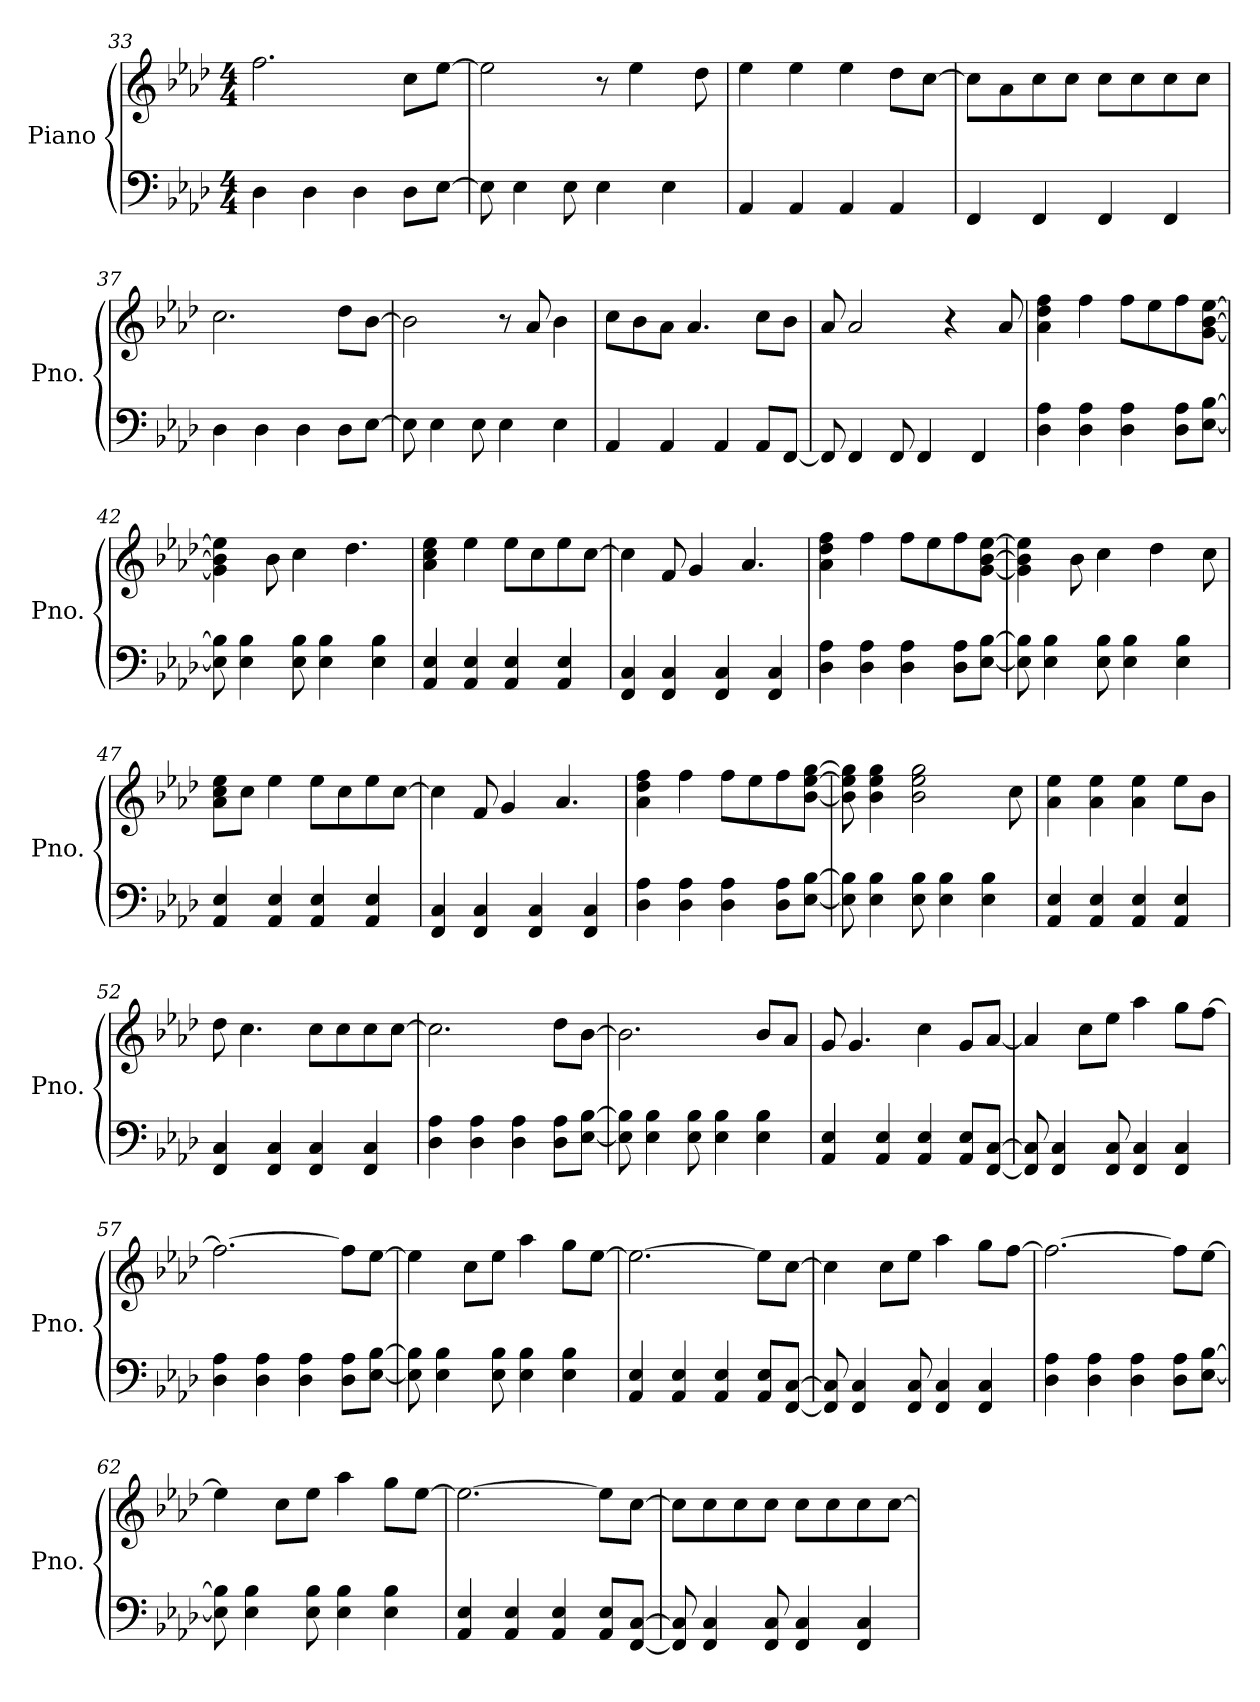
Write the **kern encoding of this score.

**kern	**kern
*part1	*part1
*staff2	*staff1
*I"Piano	*
*I'Pno.	*
*clefF4	*clefG2
*k[b-e-a-d-]	*k[b-e-a-d-]
*M4/4	*M4/4
=33	=33
4D-\	2.ff\
4D-\	.
4D-\	.
8D-\L	8cc\L
[8E-\J	[8ee-\J
=34	=34
8E-\]	2ee-\]
4E-\	.
8E-\	.
4E-\	8r
.	4ee-\
4E-\	.
.	8dd-\
=35	=35
4AA-/	4ee-\
4AA-/	4ee-\
4AA-/	4ee-\
4AA-/	8dd-\L
.	[8cc\J
!!LO:PB:g=z
=36	=36
4FF/	8cc\L]
.	8a-\
4FF/	8cc\
.	8cc\J
4FF/	8cc\L
.	8cc\
4FF/	8cc\
.	8cc\J
=37	=37
4D-\	2.cc\
4D-\	.
4D-\	.
8D-\L	8dd-\L
[8E-\J	[8b-\J
=38	=38
8E-\]	2b-\]
4E-\	.
8E-\	.
4E-\	8r
.	8a-/
4E-\	4b-\
=39	=39
4AA-/	8cc\L
.	8b-\
4AA-/	8a-\J
.	4.a-/
4AA-/	.
8AA-/L	8cc\L
[8FF/J	8b-\J
=40	=40
8FF/]	8a-/
4FF/	2a-/
8FF/	.
4FF/	.
.	4r
4FF/	.
.	8a-/
=41	=41
4D-\ 4A-\	4a-\ 4dd-\ 4ff\
4D-\ 4A-\	4ff\
4D-\ 4A-\	8ff\L
.	8ee-\
8D-\ 8A-\L	8ff\
[8E-\ [8B-\J	[8g\ [8b-\ [8ee-\J
!!LO:LB:g=z
=42	=42
8E-\] 8B-\]	4g\] 4b-\] 4ee-\]
4E-\ 4B-\	.
.	8b-\
8E-\ 8B-\	4cc\
4E-\ 4B-\	.
.	4.dd-\
4E-\ 4B-\	.
=43	=43
4AA-/ 4E-/	4a-\ 4cc\ 4ee-\
4AA-/ 4E-/	4ee-\
4AA-/ 4E-/	8ee-\L
.	8cc\
4AA-/ 4E-/	8ee-\
.	[8cc\J
=44	=44
4FF/ 4C/	4cc\]
4FF/ 4C/	8f/
.	4g/
4FF/ 4C/	.
.	4.a-/
4FF/ 4C/	.
=45	=45
4D-\ 4A-\	4a-\ 4dd-\ 4ff\
4D-\ 4A-\	4ff\
4D-\ 4A-\	8ff\L
.	8ee-\
8D-\ 8A-\L	8ff\
[8E-\ [8B-\J	[8g\ [8b-\ [8ee-\J
=46	=46
8E-\] 8B-\]	4g\] 4b-\] 4ee-\]
4E-\ 4B-\	.
.	8b-\
8E-\ 8B-\	4cc\
4E-\ 4B-\	.
.	4dd-\
4E-\ 4B-\	.
.	8cc\
=47	=47
4AA-/ 4E-/	8a-\ 8cc\ 8ee-\L
.	8cc\J
4AA-/ 4E-/	4ee-\
4AA-/ 4E-/	8ee-\L
.	8cc\
4AA-/ 4E-/	8ee-\
.	[8cc\J
!!LO:LB:g=z
=48	=48
4FF/ 4C/	4cc\]
4FF/ 4C/	8f/
.	4g/
4FF/ 4C/	.
.	4.a-/
4FF/ 4C/	.
=49	=49
4D-\ 4A-\	4a-\ 4dd-\ 4ff\
4D-\ 4A-\	4ff\
4D-\ 4A-\	8ff\L
.	8ee-\
8D-\ 8A-\L	8ff\
[8E-\ [8B-\J	[8b-\ [8ee-\ [8gg\J
=50	=50
8E-\] 8B-\]	8b-\] 8ee-\] 8gg\]
4E-\ 4B-\	4b-\ 4ee-\ 4gg\
8E-\ 8B-\	2b-\ 2ee-\ 2gg\
4E-\ 4B-\	.
4E-\ 4B-\	.
.	8cc\
=51	=51
4AA-/ 4E-/	4a-\ 4ee-\
4AA-/ 4E-/	4a-\ 4ee-\
4AA-/ 4E-/	4a-\ 4ee-\
4AA-/ 4E-/	8ee-\L
.	8b-\J
=52	=52
4FF/ 4C/	8dd-\
.	4.cc\
4FF/ 4C/	.
4FF/ 4C/	8cc\L
.	8cc\
4FF/ 4C/	8cc\
.	[8cc\J
=53	=53
4D-\ 4A-\	2.cc\]
4D-\ 4A-\	.
4D-\ 4A-\	.
8D-\ 8A-\L	8dd-\L
[8E-\ [8B-\J	[8b-\J
=54	=54
8E-\] 8B-\]	2.b-\]
4E-\ 4B-\	.
8E-\ 8B-\	.
4E-\ 4B-\	.
4E-\ 4B-\	8b-/L
.	8a-/J
!!LO:LB:g=z
=55	=55
4AA-/ 4E-/	8g/
.	4.g/
4AA-/ 4E-/	.
4AA-/ 4E-/	4cc\
8AA-/ 8E-/L	8g/L
[8FF/ [8C/J	[8a-/J
=56	=56
8FF/] 8C/]	4a-/]
4FF/ 4C/	.
.	8cc\L
8FF/ 8C/	8ee-\J
4FF/ 4C/	4aa-\
4FF/ 4C/	8gg\L
.	[8ff\J
=57	=57
4D-\ 4A-\	2.ff\_
4D-\ 4A-\	.
4D-\ 4A-\	.
8D-\ 8A-\L	8ff\L]
[8E-\ [8B-\J	[8ee-\J
=58	=58
8E-\] 8B-\]	4ee-\]
4E-\ 4B-\	.
.	8cc\L
8E-\ 8B-\	8ee-\J
4E-\ 4B-\	4aa-\
4E-\ 4B-\	8gg\L
.	[8ee-\J
=59	=59
4AA-/ 4E-/	2.ee-\_
4AA-/ 4E-/	.
4AA-/ 4E-/	.
8AA-/ 8E-/L	8ee-\L]
[8FF/ [8C/J	[8cc\J
=60	=60
8FF/] 8C/]	4cc\]
4FF/ 4C/	.
.	8cc\L
8FF/ 8C/	8ee-\J
4FF/ 4C/	4aa-\
4FF/ 4C/	8gg\L
.	[8ff\J
!!LO:LB:g=z
=61	=61
4D-\ 4A-\	2.ff\_
4D-\ 4A-\	.
4D-\ 4A-\	.
8D-\ 8A-\L	8ff\L]
[8E-\ [8B-\J	[8ee-\J
=62	=62
8E-\] 8B-\]	4ee-\]
4E-\ 4B-\	.
.	8cc\L
8E-\ 8B-\	8ee-\J
4E-\ 4B-\	4aa-\
4E-\ 4B-\	8gg\L
.	[8ee-\J
=63	=63
4AA-/ 4E-/	2.ee-\_
4AA-/ 4E-/	.
4AA-/ 4E-/	.
8AA-/ 8E-/L	8ee-\L]
[8FF/ [8C/J	[8cc\J
=64	=64
8FF/] 8C/]	8cc\L]
4FF/ 4C/	8cc\
.	8cc\
8FF/ 8C/	8cc\J
4FF/ 4C/	8cc\L
.	8cc\
4FF/ 4C/	8cc\
.	[8cc\J
=	=
*-	*-
